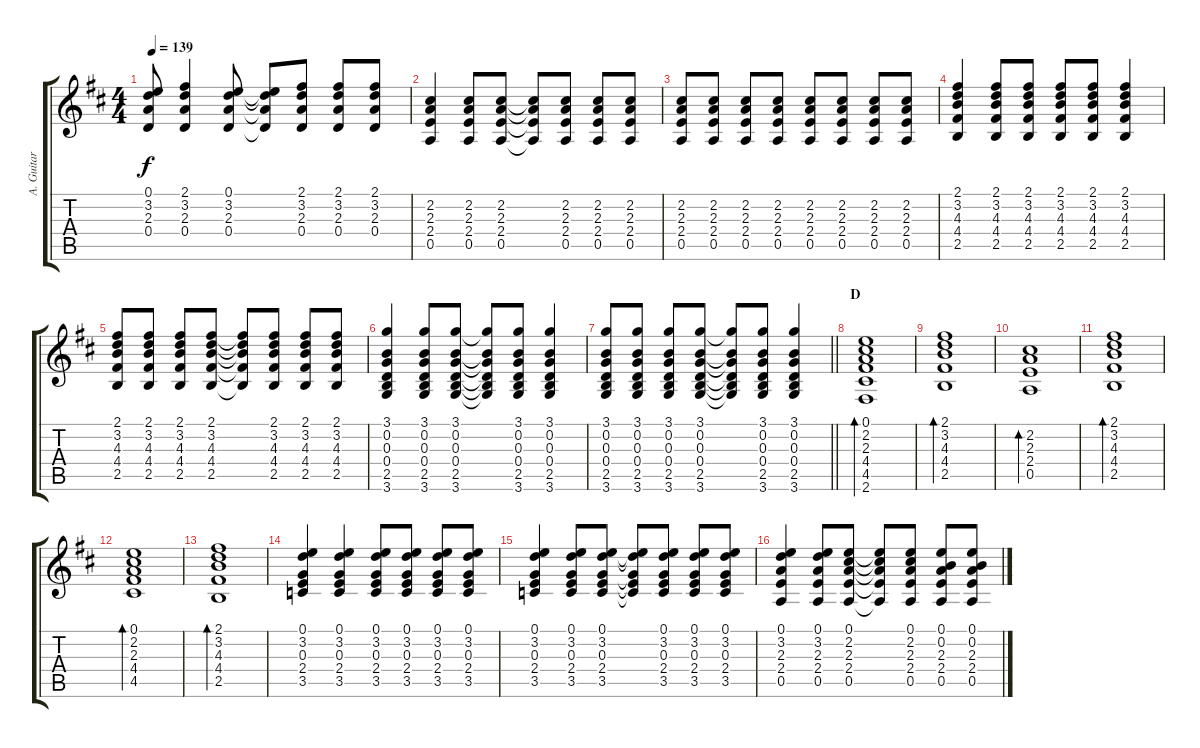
\track ("A. Guitar" "A. Guitar") {instrument acousticguitarsteel}
\staff {score tabs}
\tuning (E4 B3 G3 D3 A2 E2) {hide}
\ts (4 4)
\tempo 139
\clef g2
\ks d
(0.1 3.2 2.3 0.4).8{dy f} (2.1 3.2 2.3 0.4).4 (0.1 3.2 2.3 0.4).8 (0.1{t} 3.2{t} 2.3{t} 0.4{t}).8 (2.1 3.2 2.3 0.4).8 (2.1 3.2 2.3 0.4).8 (2.1 3.2 2.3 0.4).8 |
(2.2 2.3 2.4 0.5).4 (2.2 2.3 2.4 0.5).8 (2.2 2.3 2.4 0.5).8 (2.2{t} 2.3{t} 2.4{t} 0.5{t}).8 (2.2 2.3 2.4 0.5).8 (2.2 2.3 2.4 0.5).8 (2.2 2.3 2.4 0.5).8 |
(2.2 2.3 2.4 0.5).8 (2.2 2.3 2.4 0.5).8 (2.2 2.3 2.4 0.5).8 (2.2 2.3 2.4 0.5).8 (2.2 2.3 2.4 0.5).8 (2.2 2.3 2.4 0.5).8 (2.2 2.3 2.4 0.5).8 (2.2 2.3 2.4 0.5).8 |
(2.1 3.2 4.3 4.4 2.5).4 (2.1 3.2 4.3 4.4 2.5).8 (2.1 3.2 4.3 4.4 2.5).8 (2.1 3.2 4.3 4.4 2.5).8 (2.1 3.2 4.3 4.4 2.5).8 (2.1 3.2 4.3 4.4 2.5).4 |
(2.1 3.2 4.3 4.4 2.5).8 (2.1 3.2 4.3 4.4 2.5).8 (2.1 3.2 4.3 4.4 2.5).8 (2.1 3.2 4.3 4.4 2.5).8 (2.1{t} 3.2{t} 4.3{t} 4.4{t} 2.5{t}).8 (2.1 3.2 4.3 4.4 2.5).8 (2.1 3.2 4.3 4.4 2.5).8 (2.1 3.2 4.3 4.4 2.5).8 |
(3.1 0.2 0.3 0.4 2.5 3.6).4 (3.1 0.2 0.3 0.4 2.5 3.6).8 (3.1 0.2 0.3 0.4 2.5 3.6).8 (3.1{t} 0.2{t} 0.3{t} 0.4{t} 2.5{t} 3.6{t}).8 (3.1 0.2 0.3 0.4 2.5 3.6).8 (3.1 0.2 0.3 0.4 2.5 3.6).4 |
\barLineRight lightlight
(3.1 0.2 0.3 0.4 2.5 3.6).8 (3.1 0.2 0.3 0.4 2.5 3.6).8 (3.1 0.2 0.3 0.4 2.5 3.6).8 (3.1 0.2 0.3 0.4 2.5 3.6).8 (3.1{t} 0.2{t} 0.3{t} 0.4{t} 2.5{t} 3.6{t}).8 (3.1 0.2 0.3 0.4 2.5 3.6).8 (3.1 0.2 0.3 0.4 2.5 3.6).4 |
\section ("" "D")
(0.1 2.2 2.3 4.4 4.5 2.6).1{bd 240} |
(2.1 3.2 4.3 4.4 2.5).1{bd 240} |
(2.2 2.3 2.4 0.5).1{bd 240} |
(2.1 3.2 4.3 4.4 2.5).1{bd 240} |
(0.1 2.2 2.3 4.4 4.5).1{bd 240} |
(2.1 3.2 4.3 4.4 2.5).1{bd 240} |
(0.1 3.2 0.3 2.4 3.5).4 (0.1 3.2 0.3 2.4 3.5).4 (0.1 3.2 0.3 2.4 3.5).8 (0.1 3.2 0.3 2.4 3.5).8 (0.1 3.2 0.3 2.4 3.5).8 (0.1 3.2 0.3 2.4 3.5).8 |
(0.1 3.2 0.3 2.4 3.5).4 (0.1 3.2 0.3 2.4 3.5).8 (0.1 3.2 0.3 2.4 3.5).8 (0.1{t} 3.2{t} 0.3{t} 2.4{t} 3.5{t}).8 (0.1 3.2 0.3 2.4 3.5).8 (0.1 3.2 0.3 2.4 3.5).8 (0.1 3.2 0.3 2.4 3.5).8 |
(0.1 3.2 2.3 2.4 0.5).4 (0.1 3.2 2.3 2.4 0.5).8 (0.1 2.2 2.3 2.4 0.5).8 (0.1{t} 2.2{t} 2.3{t} 2.4{t} 0.5{t}).8 (0.1 2.2 2.3 2.4 0.5).8 (0.1 0.2 2.3 2.4 0.5).8 (0.1 0.2 2.3 2.4 0.5).8
